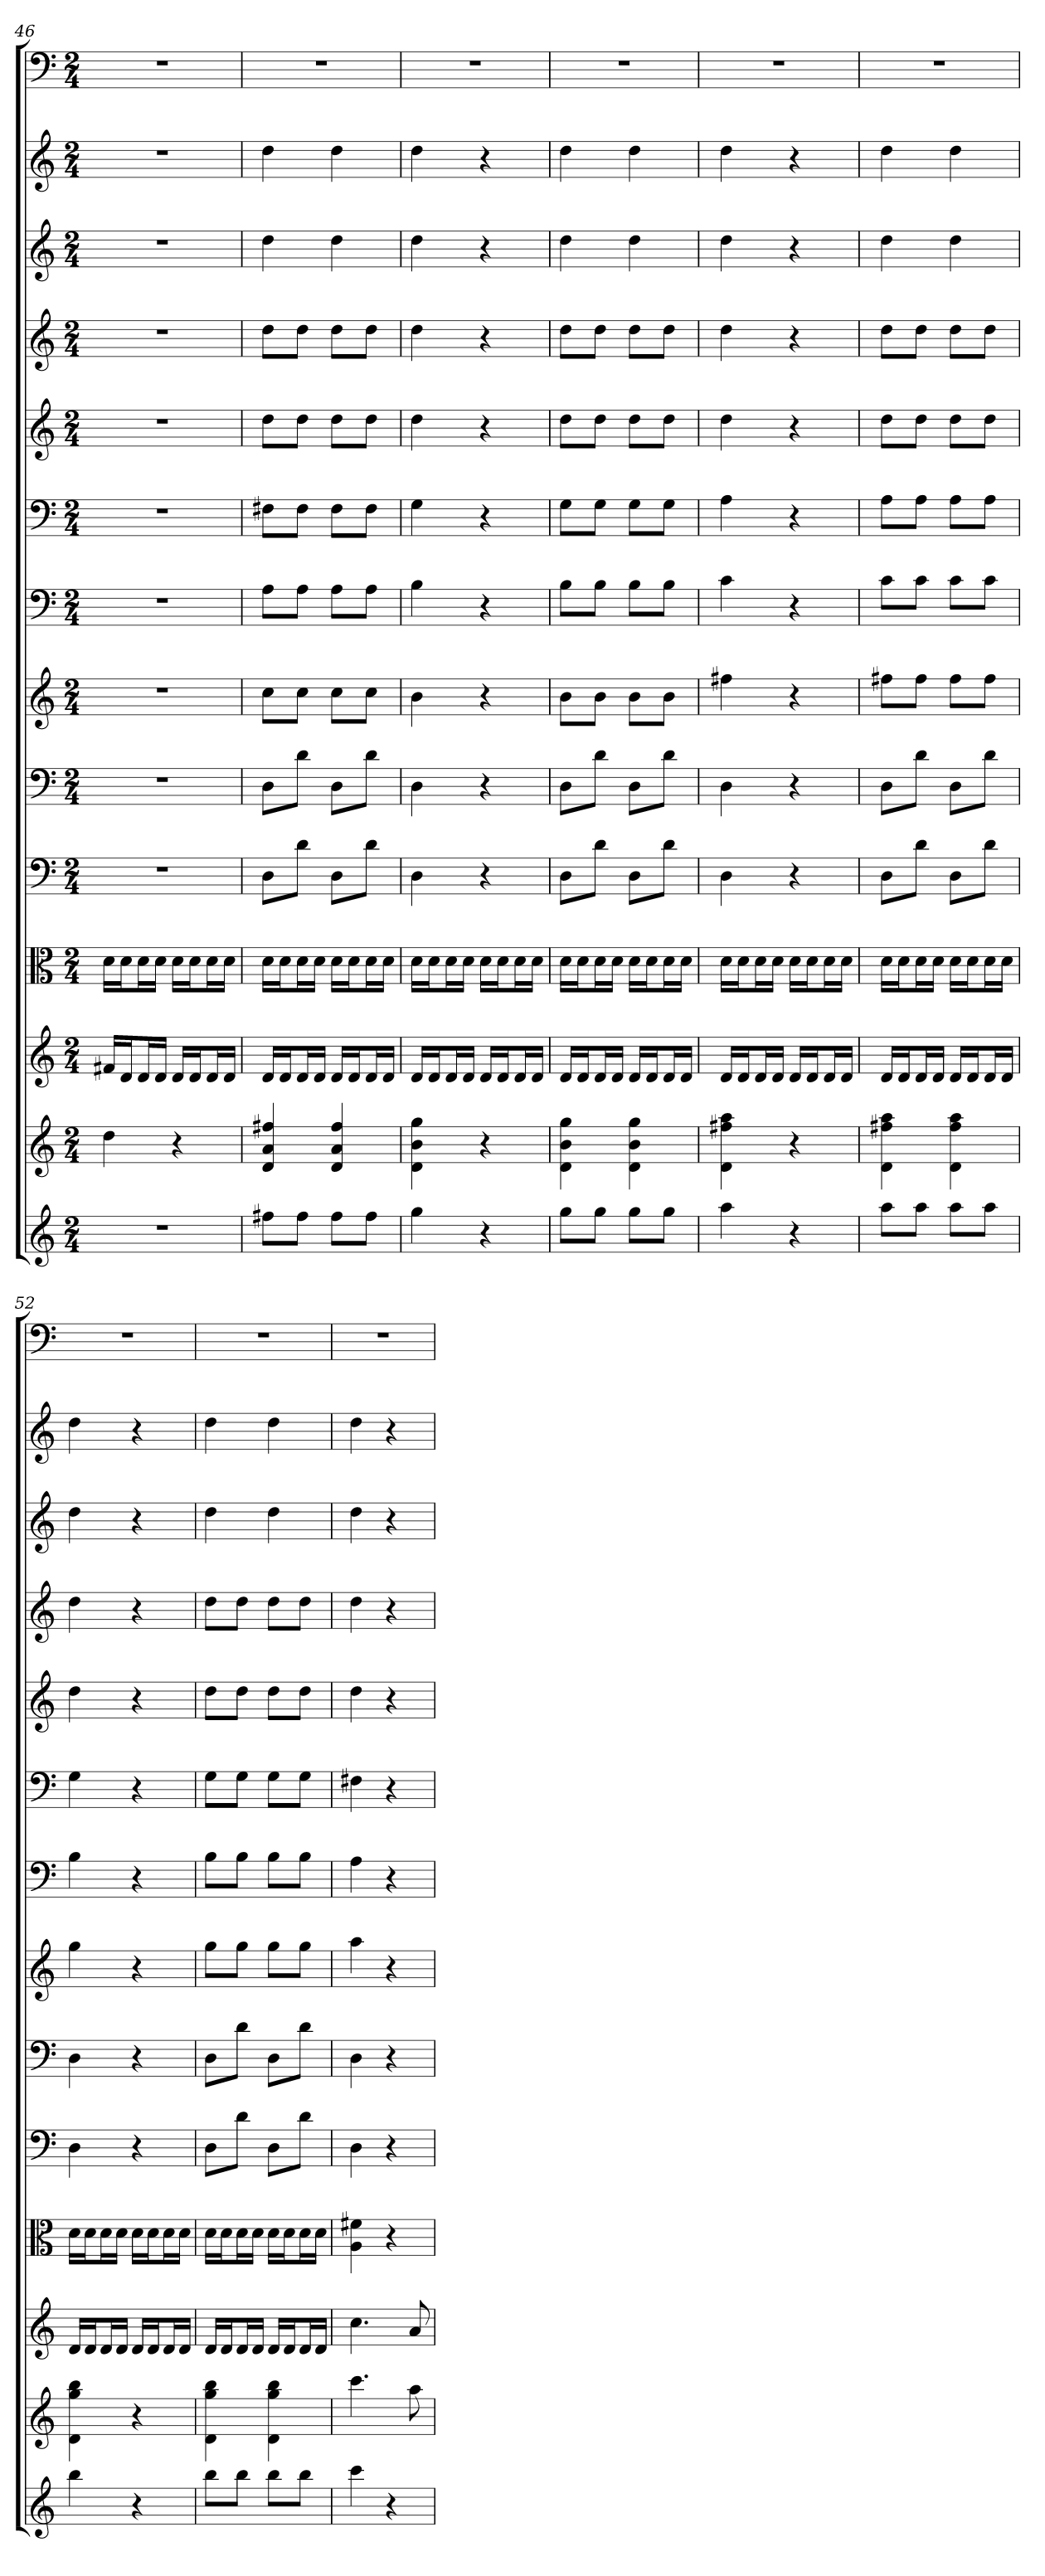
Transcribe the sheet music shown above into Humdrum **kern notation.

**kern	**kern	**kern	**kern	**kern	**kern	**kern	**kern	**kern	**kern	**kern	**kern	**kern	**kern
*part14	*part13	*part12	*part11	*part10	*part9	*part8	*part7	*part6	*part5	*part4	*part3	*part2	*part1
*staff14	*staff13	*staff12	*staff11	*staff10	*staff9	*staff8	*staff7	*staff6	*staff5	*staff4	*staff3	*staff2	*staff1
*	*	*	*clefC3	*clefF4	*clefF4	*	*clefF4	*clefF4	*	*	*	*	*clefF4
*k[]	*k[]	*k[]	*k[]	*k[]	*k[]	*k[]	*k[]	*k[]	*k[]	*k[]	*k[]	*k[]	*k[]
*C:	*C:	*C:	*C:	*C:	*C:	*C:	*C:	*C:	*C:	*C:	*C:	*C:	*C:
*M2/4	*M2/4	*M2/4	*M2/4	*M2/4	*M2/4	*M2/4	*M2/4	*M2/4	*M2/4	*M2/4	*M2/4	*M2/4	*M2/4
=46	=46	=46	=46	=46	=46	=46	=46	=46	=46	=46	=46	=46	=46
2r	4dd	16f#XLL	16d\LL	2r	2r	2r	2r	2r	2r	2r	2r	2r	2r
.	.	16dJ	16d\J	.	.	.	.	.	.	.	.	.	.
.	.	16dL	16d\L	.	.	.	.	.	.	.	.	.	.
.	.	16dJJ	16d\JJ	.	.	.	.	.	.	.	.	.	.
.	4r	16dLL	16d\LL	.	.	.	.	.	.	.	.	.	.
.	.	16dJ	16d\J	.	.	.	.	.	.	.	.	.	.
.	.	16dL	16d\L	.	.	.	.	.	.	.	.	.	.
.	.	16dJJ	16d\JJ	.	.	.	.	.	.	.	.	.	.
=47	=47	=47	=47	=47	=47	=47	=47	=47	=47	=47	=47	=47	=47
8ff#XL	4d 4a 4ff#X	16dLL	16d\LL	8D\L	8D\L	8ccL	8A\L	8F#X\L	8ddL	8ddL	4dd	4dd	2r
.	.	16dJ	16d\J	.	.	.	.	.	.	.	.	.	.
8ff#J	.	16dL	16d\L	8d\J	8d\J	8ccJ	8A\J	8F#\J	8ddJ	8ddJ	.	.	.
.	.	16dJJ	16d\JJ	.	.	.	.	.	.	.	.	.	.
8ff#L	4d 4a 4ff#	16dLL	16d\LL	8D\L	8D\L	8ccL	8A\L	8F#\L	8ddL	8ddL	4dd	4dd	.
.	.	16dJ	16d\J	.	.	.	.	.	.	.	.	.	.
8ff#J	.	16dL	16d\L	8d\J	8d\J	8ccJ	8A\J	8F#\J	8ddJ	8ddJ	.	.	.
.	.	16dJJ	16d\JJ	.	.	.	.	.	.	.	.	.	.
=48	=48	=48	=48	=48	=48	=48	=48	=48	=48	=48	=48	=48	=48
4gg	4d 4b 4gg	16dLL	16d\LL	4D	4D	4b	4B	4G	4dd	4dd	4dd	4dd	2r
.	.	16dJ	16d\J	.	.	.	.	.	.	.	.	.	.
.	.	16dL	16d\L	.	.	.	.	.	.	.	.	.	.
.	.	16dJJ	16d\JJ	.	.	.	.	.	.	.	.	.	.
4r	4r	16dLL	16d\LL	4r	4r	4r	4r	4r	4r	4r	4r	4r	.
.	.	16dJ	16d\J	.	.	.	.	.	.	.	.	.	.
.	.	16dL	16d\L	.	.	.	.	.	.	.	.	.	.
.	.	16dJJ	16d\JJ	.	.	.	.	.	.	.	.	.	.
=49	=49	=49	=49	=49	=49	=49	=49	=49	=49	=49	=49	=49	=49
8ggL	4d 4b 4gg	16dLL	16d\LL	8D\L	8D\L	8bL	8B\L	8G\L	8ddL	8ddL	4dd	4dd	2r
.	.	16dJ	16d\J	.	.	.	.	.	.	.	.	.	.
8ggJ	.	16dL	16d\L	8d\J	8d\J	8bJ	8B\J	8G\J	8ddJ	8ddJ	.	.	.
.	.	16dJJ	16d\JJ	.	.	.	.	.	.	.	.	.	.
8ggL	4d 4b 4gg	16dLL	16d\LL	8D\L	8D\L	8bL	8B\L	8G\L	8ddL	8ddL	4dd	4dd	.
.	.	16dJ	16d\J	.	.	.	.	.	.	.	.	.	.
8ggJ	.	16dL	16d\L	8d\J	8d\J	8bJ	8B\J	8G\J	8ddJ	8ddJ	.	.	.
.	.	16dJJ	16d\JJ	.	.	.	.	.	.	.	.	.	.
=50	=50	=50	=50	=50	=50	=50	=50	=50	=50	=50	=50	=50	=50
4aa	4d 4ff#X 4aa	16dLL	16d\LL	4D	4D	4ff#X	4c	4A	4dd	4dd	4dd	4dd	2r
.	.	16dJ	16d\J	.	.	.	.	.	.	.	.	.	.
.	.	16dL	16d\L	.	.	.	.	.	.	.	.	.	.
.	.	16dJJ	16d\JJ	.	.	.	.	.	.	.	.	.	.
4r	4r	16dLL	16d\LL	4r	4r	4r	4r	4r	4r	4r	4r	4r	.
.	.	16dJ	16d\J	.	.	.	.	.	.	.	.	.	.
.	.	16dL	16d\L	.	.	.	.	.	.	.	.	.	.
.	.	16dJJ	16d\JJ	.	.	.	.	.	.	.	.	.	.
=51	=51	=51	=51	=51	=51	=51	=51	=51	=51	=51	=51	=51	=51
8aaL	4d 4ff#X 4aa	16dLL	16d\LL	8D\L	8D\L	8ff#XL	8c\L	8A\L	8ddL	8ddL	4dd	4dd	2r
.	.	16dJ	16d\J	.	.	.	.	.	.	.	.	.	.
8aaJ	.	16dL	16d\L	8d\J	8d\J	8ff#J	8c\J	8A\J	8ddJ	8ddJ	.	.	.
.	.	16dJJ	16d\JJ	.	.	.	.	.	.	.	.	.	.
8aaL	4d 4ff# 4aa	16dLL	16d\LL	8D\L	8D\L	8ff#L	8c\L	8A\L	8ddL	8ddL	4dd	4dd	.
.	.	16dJ	16d\J	.	.	.	.	.	.	.	.	.	.
8aaJ	.	16dL	16d\L	8d\J	8d\J	8ff#J	8c\J	8A\J	8ddJ	8ddJ	.	.	.
.	.	16dJJ	16d\JJ	.	.	.	.	.	.	.	.	.	.
=52	=52	=52	=52	=52	=52	=52	=52	=52	=52	=52	=52	=52	=52
4bb	4d 4gg 4bb	16dLL	16d\LL	4D	4D	4gg	4B	4G	4dd	4dd	4dd	4dd	2r
.	.	16dJ	16d\J	.	.	.	.	.	.	.	.	.	.
.	.	16dL	16d\L	.	.	.	.	.	.	.	.	.	.
.	.	16dJJ	16d\JJ	.	.	.	.	.	.	.	.	.	.
4r	4r	16dLL	16d\LL	4r	4r	4r	4r	4r	4r	4r	4r	4r	.
.	.	16dJ	16d\J	.	.	.	.	.	.	.	.	.	.
.	.	16dL	16d\L	.	.	.	.	.	.	.	.	.	.
.	.	16dJJ	16d\JJ	.	.	.	.	.	.	.	.	.	.
=53	=53	=53	=53	=53	=53	=53	=53	=53	=53	=53	=53	=53	=53
8bbL	4d 4gg 4bb	16dLL	16d\LL	8D\L	8D\L	8ggL	8B\L	8G\L	8ddL	8ddL	4dd	4dd	2r
.	.	16dJ	16d\J	.	.	.	.	.	.	.	.	.	.
8bbJ	.	16dL	16d\L	8d\J	8d\J	8ggJ	8B\J	8G\J	8ddJ	8ddJ	.	.	.
.	.	16dJJ	16d\JJ	.	.	.	.	.	.	.	.	.	.
8bbL	4d 4gg 4bb	16dLL	16d\LL	8D\L	8D\L	8ggL	8B\L	8G\L	8ddL	8ddL	4dd	4dd	.
.	.	16dJ	16d\J	.	.	.	.	.	.	.	.	.	.
8bbJ	.	16dL	16d\L	8d\J	8d\J	8ggJ	8B\J	8G\J	8ddJ	8ddJ	.	.	.
.	.	16dJJ	16d\JJ	.	.	.	.	.	.	.	.	.	.
=54	=54	=54	=54	=54	=54	=54	=54	=54	=54	=54	=54	=54	=54
4ccc	4.ccc	4.cc	4A 4f#X	4D	4D	4aa	4A	4F#X	4dd	4dd	4dd	4dd	2r
4r	.	.	4r	4r	4r	4r	4r	4r	4r	4r	4r	4r	.
.	8aa	8a	.	.	.	.	.	.	.	.	.	.	.
=	=	=	=	=	=	=	=	=	=	=	=	=	=
*-	*-	*-	*-	*-	*-	*-	*-	*-	*-	*-	*-	*-	*-
